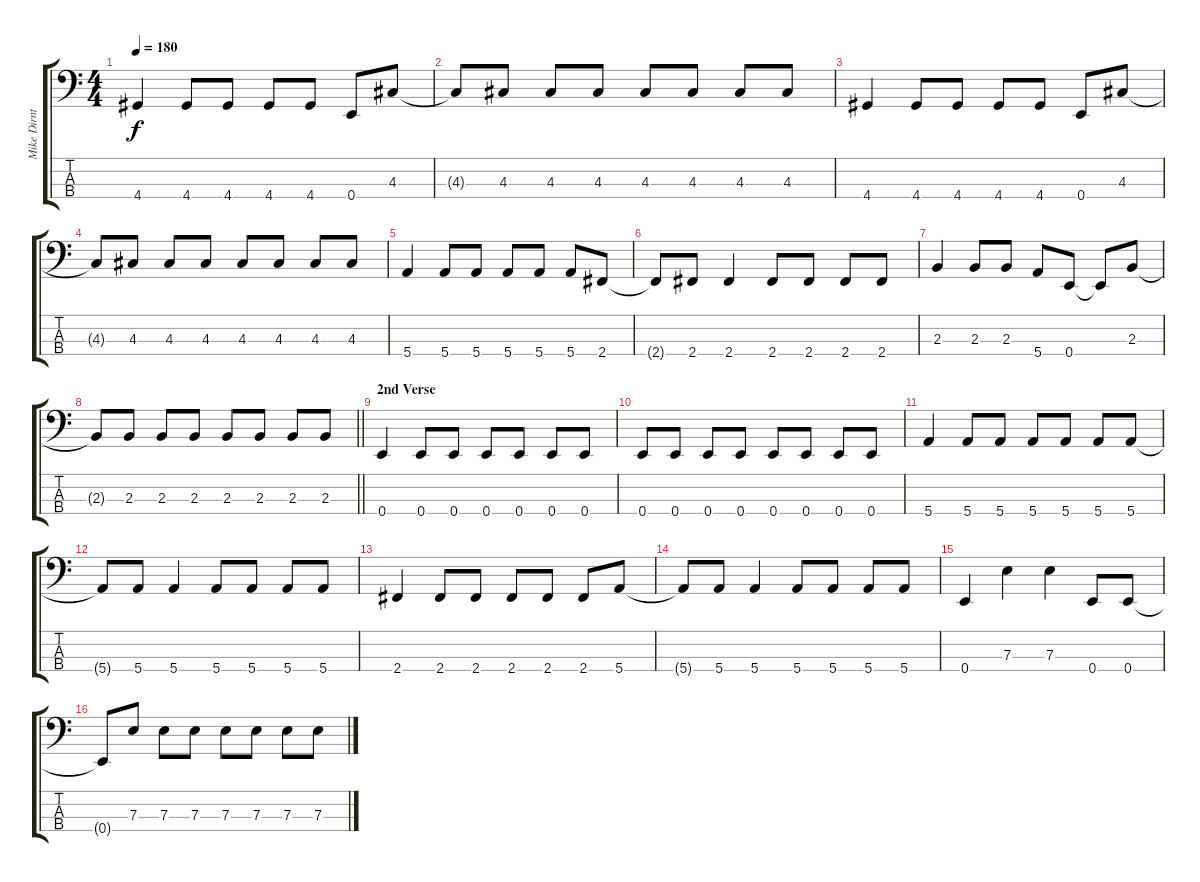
\track ("Mike Dirnt (Bass)" "Mike Dirnt") {instrument electricbasspick}
\staff {score tabs}
\tuning (G2 D2 A1 E1) {hide}
\ts (4 4)
\tempo 180
\clef f4
\ks c
4.4.4{dy f} 4.4.8 4.4.8 4.4.8 4.4.8 0.4.8 4.3.8 |
4.3{t}.8 4.3.8 4.3.8 4.3.8 4.3.8 4.3.8 4.3.8 4.3.8 |
4.4.4 4.4.8 4.4.8 4.4.8 4.4.8 0.4.8 4.3.8 |
4.3{t}.8 4.3.8 4.3.8 4.3.8 4.3.8 4.3.8 4.3.8 4.3.8 |
5.4.4 5.4.8 5.4.8 5.4.8 5.4.8 5.4.8 2.4.8 |
2.4{t}.8 2.4.8 2.4.4 2.4.8 2.4.8 2.4.8 2.4.8 |
2.3.4 2.3.8 2.3.8 5.4.8 0.4.8 0.4{t}.8 2.3.8 |
\barLineRight lightlight
2.3{t}.8 2.3.8 2.3.8 2.3.8 2.3.8 2.3.8 2.3.8 2.3.8 |
\section ("" "2nd Verse")
0.4.4 0.4.8 0.4.8 0.4.8 0.4.8 0.4.8 0.4.8 |
0.4.8 0.4.8 0.4.8 0.4.8 0.4.8 0.4.8 0.4.8 0.4.8 |
5.4.4 5.4.8 5.4.8 5.4.8 5.4.8 5.4.8 5.4.8 |
5.4{t}.8 5.4.8 5.4.4 5.4.8 5.4.8 5.4.8 5.4.8 |
2.4.4 2.4.8 2.4.8 2.4.8 2.4.8 2.4.8 5.4.8 |
5.4{t}.8 5.4.8 5.4.4 5.4.8 5.4.8 5.4.8 5.4.8 |
0.4.4 7.3.4 7.3.4 0.4.8 0.4.8 |
0.4{t}.8 7.3.8 7.3.8 7.3.8 7.3.8 7.3.8 7.3.8 7.3.8
